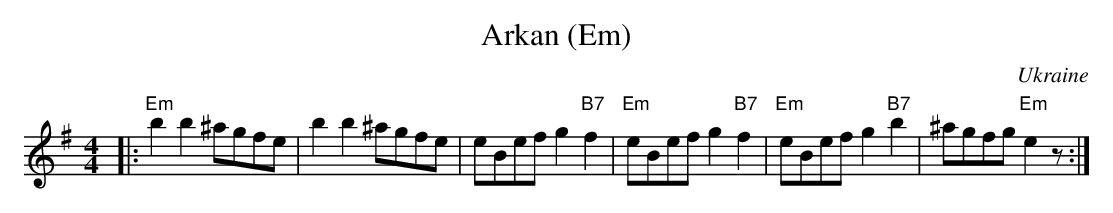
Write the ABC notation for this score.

X:1
T: Arkan (Em)
O: Ukraine
M: 4/4
L: 1/8
K: Em
|: "Em"b2b2 ^agfe | b2b2 ^agfe | eBef g2"B7"f2 | "Em"eBef g2"B7"f2 | "Em"eBef g2"B7"b2 | ^agfg "Em"e2z :|
